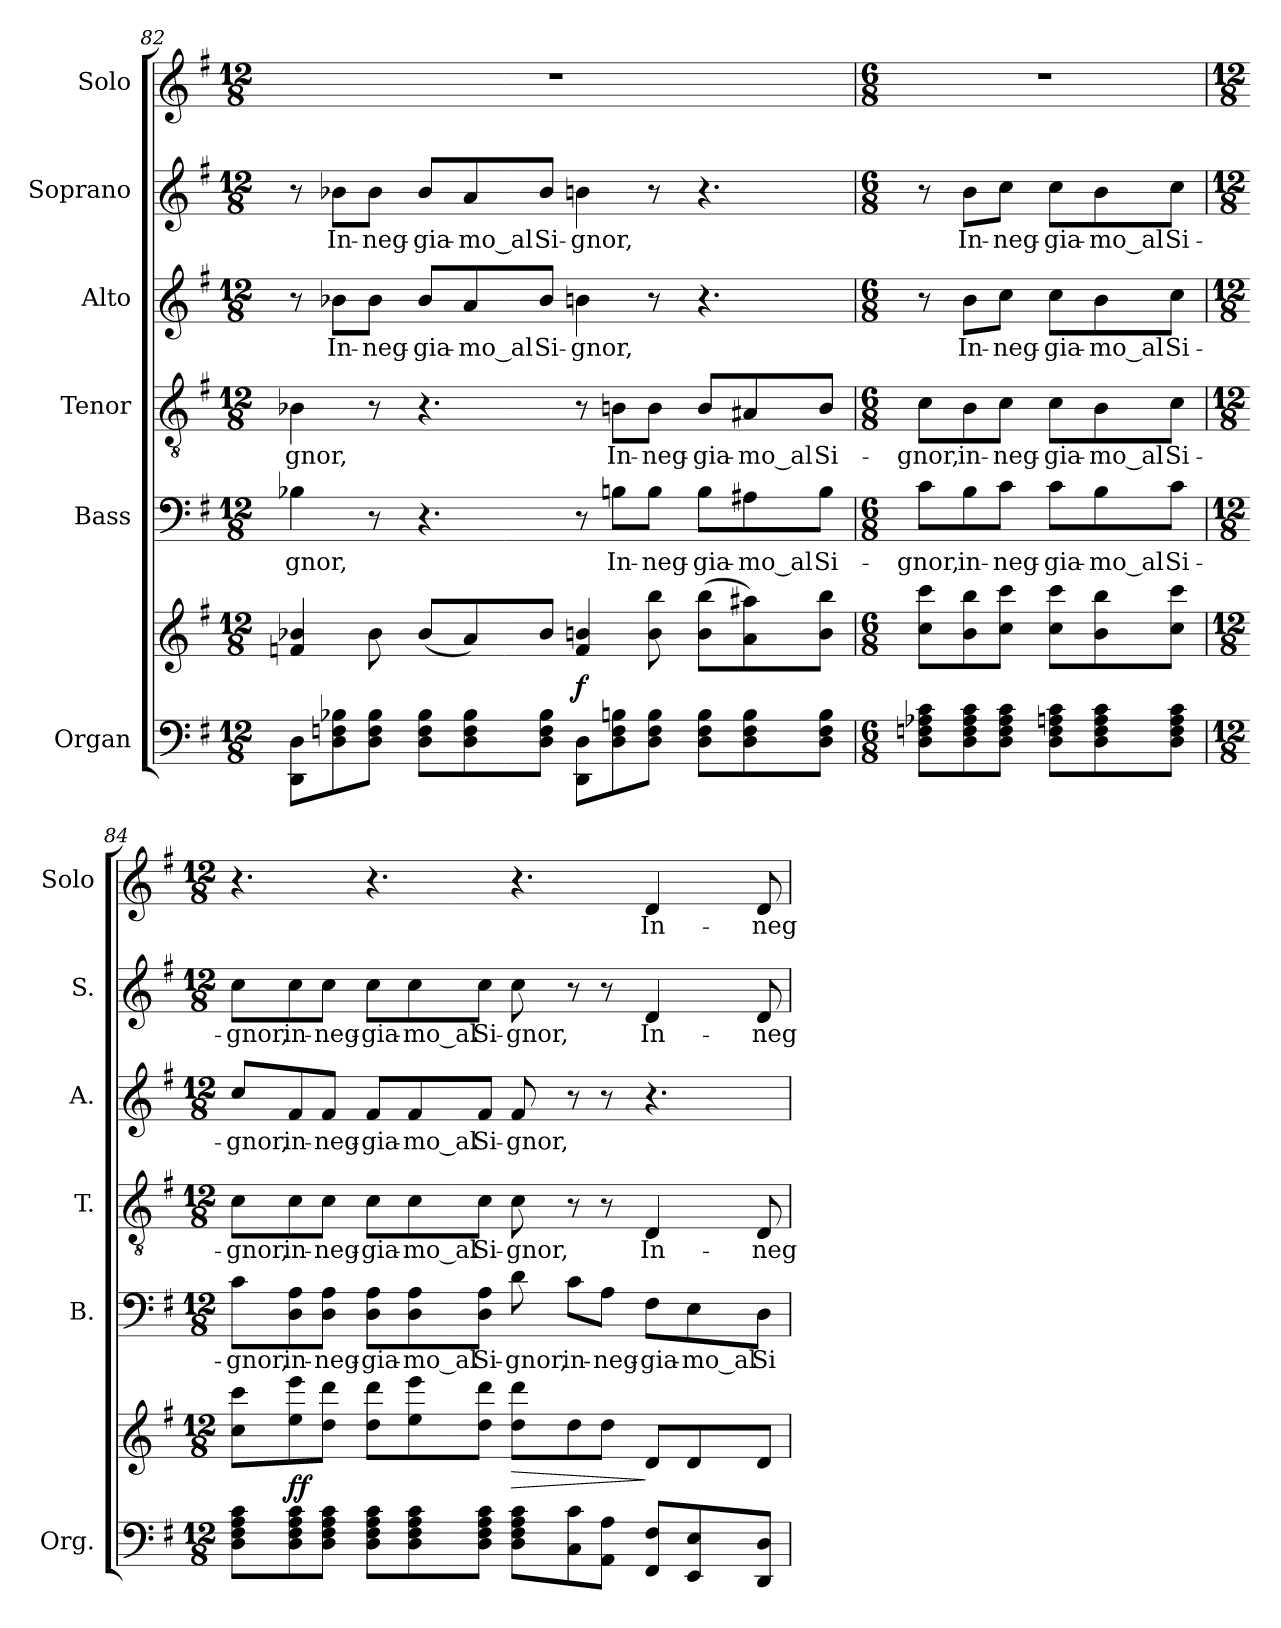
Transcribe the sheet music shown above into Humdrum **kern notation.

**kern	**kern	**dynam	**kern	**text	**kern	**text	**kern	**text	**kern	**text	**kern	**text
*part6	*part6	*part6	*part5	*part5	*part4	*part4	*part3	*part3	*part2	*part2	*part1	*part1
*staff7	*staff6	*staff6/7	*staff5	*staff5	*staff4	*staff4	*staff3	*staff3	*staff2	*staff2	*staff1	*staff1
*I"Organ	*	*	*I"Bass	*	*I"Tenor	*	*I"Alto	*	*I"Soprano	*	*I"Solo	*
*I'Org.	*	*	*I'B.	*	*I'T.	*	*I'A.	*	*I'S.	*	*I'Solo	*
*clefF4	*clefG2	*	*clefF4	*	*clefGv2	*	*clefG2	*	*clefG2	*	*clefG2	*
*	*	*	*	*	*ITrd7c12	*	*	*	*	*	*	*
*k[f#]	*k[f#]	*	*k[f#]	*	*k[f#]	*	*k[f#]	*	*k[f#]	*	*k[f#]	*
*G:	*G:	*	*G:	*	*G:	*	*G:	*	*G:	*	*G:	*
*M12/8	*M12/8	*	*M12/8	*	*M12/8	*	*M12/8	*	*M12/8	*	*M12/8	*
=82	=82	=82	=82	=82	=82	=82	=82	=82	=82	=82	=82	=82
!	!	!	!	!LO:LY:b:color=#000000	!	!	!	!	!	!	!	!
!	!	!	!	!	!	!LO:LY:b:color=#000000	!	!	!	!	!LO:N:vis=1	!
8DDi\ 8DiL	4fni/ 4b-Xi	.	4B-Xi\	-gnor,	4BB-Xi\	-gnor,	8r	.	8r	.	1.r	.
!	!	!	!	!	!	!	!	!LO:LY:b:color=#000000	!	!	!	!
!	!	!	!	!	!	!	!	!	!	!LO:LY:b:color=#000000	!	!
8Di\ 8Fni 8B-Xi	.	.	.	.	.	.	8b-Xi\L	In-	8b-Xi\L	In-	.	.
!	!	!	!	!	!	!	!	!LO:LY:b:color=#000000	!	!	!	!
!	!	!	!	!	!	!	!	!	!	!LO:LY:b:color=#000000	!	!
8Di\ 8Fi 8B-iJ	8b-i\	.	8r	.	8r	.	8b-i\J	-neg-	8b-i\J	-neg-	.	.
!	!	!	!	!	!	!	!	!LO:LY:b:color=#000000	!	!	!	!
!	!	!	!	!	!	!	!	!	!	!LO:LY:b:color=#000000	!	!
8Di\ 8Fi 8B-iL	(8b-i/L	.	4.r	.	4.r	.	8b-i/L	-gia-	8b-i/L	-gia-	.	.
!	!	!	!	!	!	!	!	!LO:LY:b:color=#000000	!	!	!	!
!	!	!	!	!	!	!	!	!	!	!LO:LY:b:color=#000000	!	!
8Di\ 8Fi 8B-i	8ai/)	.	.	.	.	.	8ai/	-mo_al	8ai/	-mo_al	.	.
!	!	!	!	!	!	!	!	!LO:LY:b:color=#000000	!	!	!	!
!	!	!	!	!	!	!	!	!	!	!LO:LY:b:color=#000000	!	!
8Di\ 8Fi 8B-iJ	8b-i/J	.	.	.	.	.	8b-i/J	Si-	8b-i/J	Si-	.	.
!	!	!	!	!	!	!	!	!LO:LY:b:color=#000000	!	!	!	!
!	!	!	!	!	!	!	!	!	!	!LO:LY:b:color=#000000	!	!
8DDi\ 8DiL	4fi/ 4bni	f	8r	.	8r	.	4bni\	-gnor,	4bni\	-gnor,	.	.
!	!	!	!	!LO:LY:b:color=#000000	!	!	!	!	!	!	!	!
!	!	!	!	!	!	!LO:LY:b:color=#000000	!	!	!	!	!	!
8Di\ 8Fi 8Bni	.	.	8Bni\L	In-	8BBni\L	In-	.	.	.	.	.	.
!	!	!	!	!LO:LY:b:color=#000000	!	!	!	!	!	!	!	!
!	!	!	!	!	!	!LO:LY:b:color=#000000	!	!	!	!	!	!
8Di\ 8Fi 8BiJ	8bi\ 8bbi	.	8Bi\J	-neg-	8BBi\J	-neg-	8r	.	8r	.	.	.
!	!	!	!	!LO:LY:b:color=#000000	!	!	!	!	!	!	!	!
!	!	!	!	!	!	!LO:LY:b:color=#000000	!	!	!	!	!	!
8Di\ 8Fi 8BiL	(8bi\ 8bbiL	.	8Bi\L	-gia-	8BBi/L	-gia-	4.r	.	4.r	.	.	.
!	!	!	!	!LO:LY:b:color=#000000	!	!	!	!	!	!	!	!
!	!	!	!	!	!	!LO:LY:b:color=#000000	!	!	!	!	!	!
8Di\ 8Fi 8Bi	8ai\ 8aa#Xi)	.	8A#Xi\	-mo_al	8AA#Xi/	-mo_al	.	.	.	.	.	.
!	!	!	!	!LO:LY:b:color=#000000	!	!	!	!	!	!	!	!
!	!	!	!	!	!	!LO:LY:b:color=#000000	!	!	!	!	!	!
8Di\ 8Fi 8BiJ	8bi\ 8bbiJ	.	8Bi\J	Si-	8BBi/J	Si-	.	.	.	.	.	.
!!LO:PB:g=z
=83	=83	=83	=83	=83	=83	=83	=83	=83	=83	=83	=83	=83
*M6/8	*M6/8	*	*M6/8	*	*M6/8	*	*M6/8	*	*M6/8	*	*M6/8	*
!	!	!	!	!LO:LY:b:color=#000000	!	!	!	!	!	!	!	!
!	!	!	!	!	!	!LO:LY:b:color=#000000	!	!	!	!	!LO:N:vis=1	!
8Di\ 8Fni 8A-Xi 8ciL	8cci\ 8ccciL	.	8ci\L	-gnor,	8Ci\L	-gnor,	8r	.	8r	.	2.r	.
!	!	!	!	!LO:LY:b:color=#000000	!	!	!	!	!	!	!	!
!	!	!	!	!	!	!LO:LY:b:color=#000000	!	!	!	!	!	!
!	!	!	!	!	!	!	!	!LO:LY:b:color=#000000	!	!	!	!
!	!	!	!	!	!	!	!	!	!	!LO:LY:b:color=#000000	!	!
8Di\ 8Fi 8A-i 8ci	8bi\ 8bbi	.	8Bi\	in-	8BBi\	in-	8bi\L	In-	8bi\L	In-	.	.
!	!	!	!	!LO:LY:b:color=#000000	!	!	!	!	!	!	!	!
!	!	!	!	!	!	!LO:LY:b:color=#000000	!	!	!	!	!	!
!	!	!	!	!	!	!	!	!LO:LY:b:color=#000000	!	!	!	!
!	!	!	!	!	!	!	!	!	!	!LO:LY:b:color=#000000	!	!
8Di\ 8Fi 8A-i 8ciJ	8cci\ 8ccciJ	.	8ci\J	-neg-	8Ci\J	-neg-	8cci\J	-neg-	8cci\J	-neg-	.	.
!	!	!	!	!LO:LY:b:color=#000000	!	!	!	!	!	!	!	!
!	!	!	!	!	!	!LO:LY:b:color=#000000	!	!	!	!	!	!
!	!	!	!	!	!	!	!	!LO:LY:b:color=#000000	!	!	!	!
!	!	!	!	!	!	!	!	!	!	!LO:LY:b:color=#000000	!	!
8Di\ 8Fi 8Ani 8ciL	8cci\ 8ccciL	.	8ci\L	-gia-	8Ci\L	-gia-	8cci\L	-gia-	8cci\L	-gia-	.	.
!	!	!	!	!LO:LY:b:color=#000000	!	!	!	!	!	!	!	!
!	!	!	!	!	!	!LO:LY:b:color=#000000	!	!	!	!	!	!
!	!	!	!	!	!	!	!	!LO:LY:b:color=#000000	!	!	!	!
!	!	!	!	!	!	!	!	!	!	!LO:LY:b:color=#000000	!	!
8Di\ 8Fi 8Ai 8ci	8bi\ 8bbi	.	8Bi\	-mo_al	8BBi\	-mo_al	8bi\	-mo_al	8bi\	-mo_al	.	.
!	!	!	!	!LO:LY:b:color=#000000	!	!	!	!	!	!	!	!
!	!	!	!	!	!	!LO:LY:b:color=#000000	!	!	!	!	!	!
!	!	!	!	!	!	!	!	!LO:LY:b:color=#000000	!	!	!	!
!	!	!	!	!	!	!	!	!	!	!LO:LY:b:color=#000000	!	!
8Di\ 8Fi 8Ai 8ciJ	8cci\ 8ccciJ	.	8ci\J	Si-	8Ci\J	Si-	8cci\J	Si-	8cci\J	Si-	.	.
=84	=84	=84	=84	=84	=84	=84	=84	=84	=84	=84	=84	=84
*M12/8	*M12/8	*	*M12/8	*	*M12/8	*	*M12/8	*	*M12/8	*	*M12/8	*
!	!	!	!	!LO:LY:b:color=#000000	!	!	!	!	!	!	!	!
!	!	!	!	!	!	!LO:LY:b:color=#000000	!	!	!	!	!	!
!	!	!	!	!	!	!	!	!LO:LY:b:color=#000000	!	!	!	!
!	!	!	!	!	!	!	!	!	!	!LO:LY:b:color=#000000	!	!
8Di\ 8F#i 8Ai 8ciL	8cci\ 8ccciL	.	8ci\L	-gnor,	8Ci\L	-gnor,	8cci/L	-gnor,	8cci\L	-gnor,	4.r	.
!	!	!	!	!LO:LY:b:color=#000000	!	!	!	!	!	!	!	!
!	!	!	!	!	!	!LO:LY:b:color=#000000	!	!	!	!	!	!
!	!	!	!	!	!	!	!	!LO:LY:b:color=#000000	!	!	!	!
!	!	!	!	!	!	!	!	!	!	!LO:LY:b:color=#000000	!	!
8Di\ 8F#i 8Ai 8ci	8eei\ 8eeei	ff	8Di\ 8Ai	in-	8Ci\	in-	8f#i/	in-	8cci\	in-	.	.
!	!	!	!	!LO:LY:b:color=#000000	!	!	!	!	!	!	!	!
!	!	!	!	!	!	!LO:LY:b:color=#000000	!	!	!	!	!	!
!	!	!	!	!	!	!	!	!LO:LY:b:color=#000000	!	!	!	!
!	!	!	!	!	!	!	!	!	!	!LO:LY:b:color=#000000	!	!
8Di\ 8F#i 8Ai 8ciJ	8ddi\ 8dddiJ	.	8Di\ 8AiJ	-neg-	8Ci\J	-neg-	8f#i/J	-neg-	8cci\J	-neg-	.	.
!	!	!	!	!LO:LY:b:color=#000000	!	!	!	!	!	!	!	!
!	!	!	!	!	!	!LO:LY:b:color=#000000	!	!	!	!	!	!
!	!	!	!	!	!	!	!	!LO:LY:b:color=#000000	!	!	!	!
!	!	!	!	!	!	!	!	!	!	!LO:LY:b:color=#000000	!	!
8Di\ 8F#i 8Ai 8ciL	8ddi\ 8dddiL	.	8Di\ 8AiL	-gia-	8Ci\L	-gia-	8f#i/L	-gia-	8cci\L	-gia-	4.r	.
!	!	!	!	!LO:LY:b:color=#000000	!	!	!	!	!	!	!	!
!	!	!	!	!	!	!LO:LY:b:color=#000000	!	!	!	!	!	!
!	!	!	!	!	!	!	!	!LO:LY:b:color=#000000	!	!	!	!
!	!	!	!	!	!	!	!	!	!	!LO:LY:b:color=#000000	!	!
8Di\ 8F#i 8Ai 8ci	8eei\ 8eeei	.	8Di\ 8Ai	-mo_al	8Ci\	-mo_al	8f#i/	-mo_al	8cci\	-mo_al	.	.
!	!	!	!	!LO:LY:b:color=#000000	!	!	!	!	!	!	!	!
!	!	!	!	!	!	!LO:LY:b:color=#000000	!	!	!	!	!	!
!	!	!	!	!	!	!	!	!LO:LY:b:color=#000000	!	!	!	!
!	!	!	!	!	!	!	!	!	!	!LO:LY:b:color=#000000	!	!
8Di\ 8F#i 8Ai 8ciJ	8ddi\ 8dddiJ	.	8Di\ 8AiJ	Si-	8Ci\J	Si-	8f#i/J	Si-	8cci\J	Si-	.	.
!	!	!LO:HP:b	!	!	!	!	!	!	!	!	!	!
!	!	!	!	!LO:LY:b:color=#000000	!	!	!	!	!	!	!	!
!	!	!	!	!	!	!LO:LY:b:color=#000000	!	!	!	!	!	!
!	!	!	!	!	!	!	!	!LO:LY:b:color=#000000	!	!	!	!
!	!	!	!	!	!	!	!	!	!	!LO:LY:b:color=#000000	!	!
8Di\ 8F#i 8Ai 8ciL	8ddi\ 8dddiL	>	8di\	-gnor,	8Ci\	-gnor,	8f#i/	-gnor,	8cci\	-gnor,	4.r	.
!	!	!	!	!LO:LY:b:color=#000000	!	!	!	!	!	!	!	!
8Ci\ 8ci	8ddi\	.	8ci\L	in-	8r	.	8r	.	8r	.	.	.
!	!	!	!	!LO:LY:b:color=#000000	!	!	!	!	!	!	!	!
8AAi\ 8AiJ	8ddi\J	.	8Ai\J	-neg-	8r	.	8r	.	8r	.	.	.
!	!	!	!	!LO:LY:b:color=#000000	!	!	!	!	!	!	!	!
!	!	!	!	!	!	!LO:LY:b:color=#000000	!	!	!	!	!	!
!	!	!	!	!	!	!	!	!	!	!LO:LY:b:color=#000000	!	!
!	!	!	!	!	!	!	!	!	!	!	!	!LO:LY:b:color=#000000
8FF#i/ 8F#iL	8di/L	]	8F#i\L	-gia-	4DDi/	In-	4.r	.	4di/	In-	4di/	In-
!	!	!	!	!LO:LY:b:color=#000000	!	!	!	!	!	!	!	!
8EEi/ 8Ei	8di/	.	8Ei\	-mo_al	.	.	.	.	.	.	.	.
!	!	!	!	!LO:LY:b:color=#000000	!	!	!	!	!	!	!	!
!	!	!	!	!	!	!LO:LY:b:color=#000000	!	!	!	!	!	!
!	!	!	!	!	!	!	!	!	!	!LO:LY:b:color=#000000	!	!
!	!	!	!	!	!	!	!	!	!	!	!	!LO:LY:b:color=#000000
8DDi/ 8DiJ	8di/J	.	8Di\J	Si-	8DDi/	-neg-	.	.	8di/	-neg-	8di/	-neg-
=	=	=	=	=	=	=	=	=	=	=	=	=
*-	*-	*-	*-	*-	*-	*-	*-	*-	*-	*-	*-	*-
